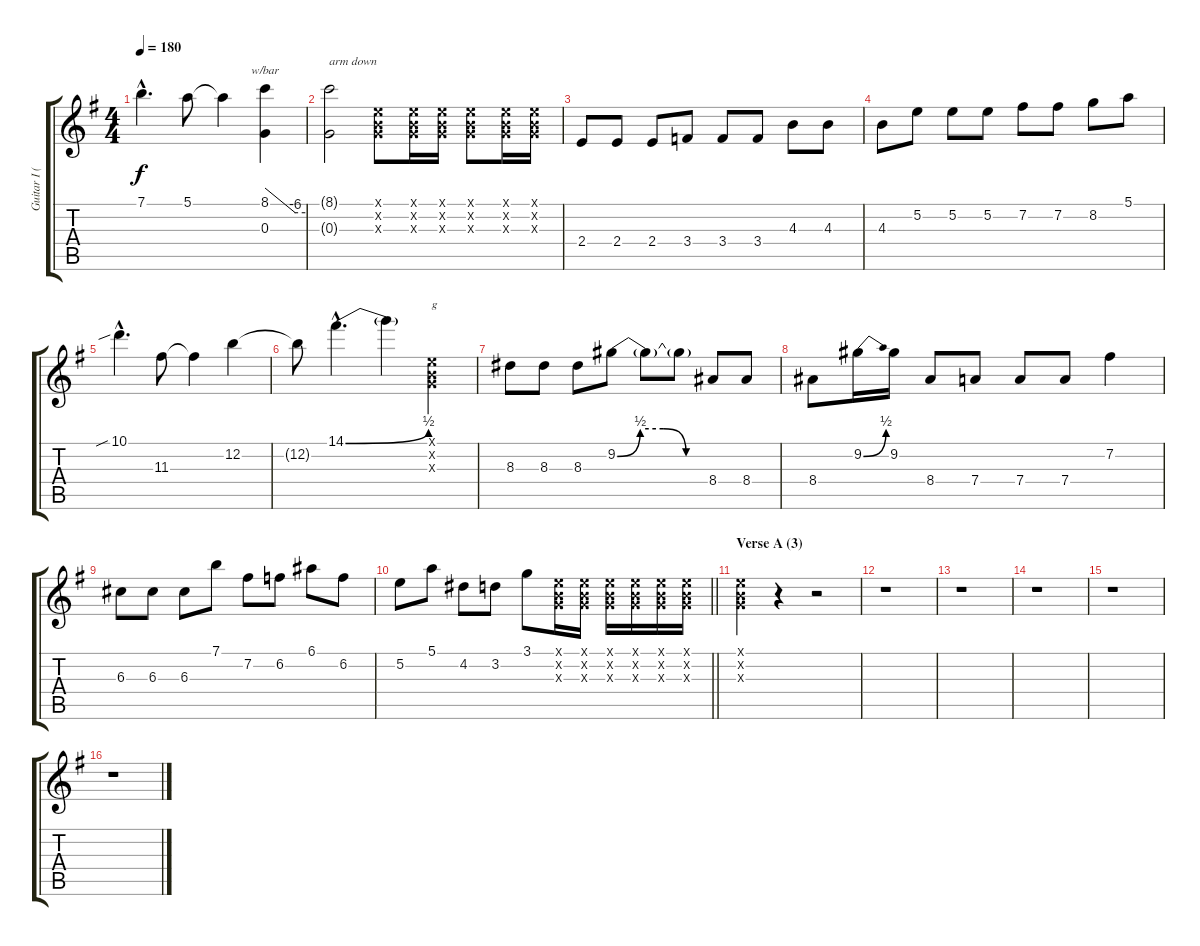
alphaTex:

\track ("Guitar I (Aiji)" "Guitar I (") {instrument distortionguitar}
\staff {score tabs}
\tuning (E4 B3 G3 D3 A2 E2) {hide}
\ts (4 4)
\tempo 180
\clef g2
\ks g
7.1{hac}.4{d dy f} 5.1.8 5.1{t}.4 (8.1 0.3).4{tbe (custom default 0 0 45 -24 60 -24)} |
(8.1{t} 0.3{t}).2{txt "arm down"} (0.1{x} 0.2{x} 0.3{x}).8 (0.1{x} 0.2{x} 0.3{x}).16 (0.1{x} 0.2{x} 0.3{x}).16 (0.1{x} 0.2{x} 0.3{x}).8 (0.1{x} 0.2{x} 0.3{x}).16 (0.1{x} 0.2{x} 0.3{x}).16 |
2.4.8 2.4.8 2.4.8 3.4.8 3.4.8 3.4.8 4.3.8 4.3.8 |
4.3.8 5.2.8 5.2.8 5.2.8 7.2.8 7.2.8 8.2.8 5.1.8 |
10.1{sib hac}.4{d} 11.3.8 11.3{t}.4 12.2.4 |
12.2{t}.8 14.1{be (bend 0 0 60 2) hac}.4{d} 14.1{t}.4 (0.1{x} 0.2{x} 0.3{x}).4{txt "g"} |
8.3.8 8.3.8 8.3.8 9.2{be (custom 0 0 15 2 30 2 45 0 60 0)}.8 9.2{t}.8 9.2{t}.8 8.4.8 8.4.8 |
8.4.8 9.2{be (bend 0 0 60 2)}.16 9.2.16 8.4.8 7.4.8 7.4.8 7.4.8 7.2.4 |
6.3.8 6.3.8 6.3.8 7.1.8 7.2.8 6.2.8 6.1.8 6.2.8 |
\barLineRight lightlight
5.2.8 5.1.8 4.2.8 3.2.8 3.1.8 (0.1{x} 0.2{x} 0.3{x}).16 (0.1{x} 0.2{x} 0.3{x}).16 (0.1{x} 0.2{x} 0.3{x}).16 (0.1{x} 0.2{x} 0.3{x}).16 (0.1{x} 0.2{x} 0.3{x}).16 (0.1{x} 0.2{x} 0.3{x}).16 |
\section ("" "Verse A (3)")
(0.1{x} 0.2{x} 0.3{x}).4 r.4 r.2 |
r.1{volume 12} |
r.1 |
r.1 |
r.1 |
r.1
